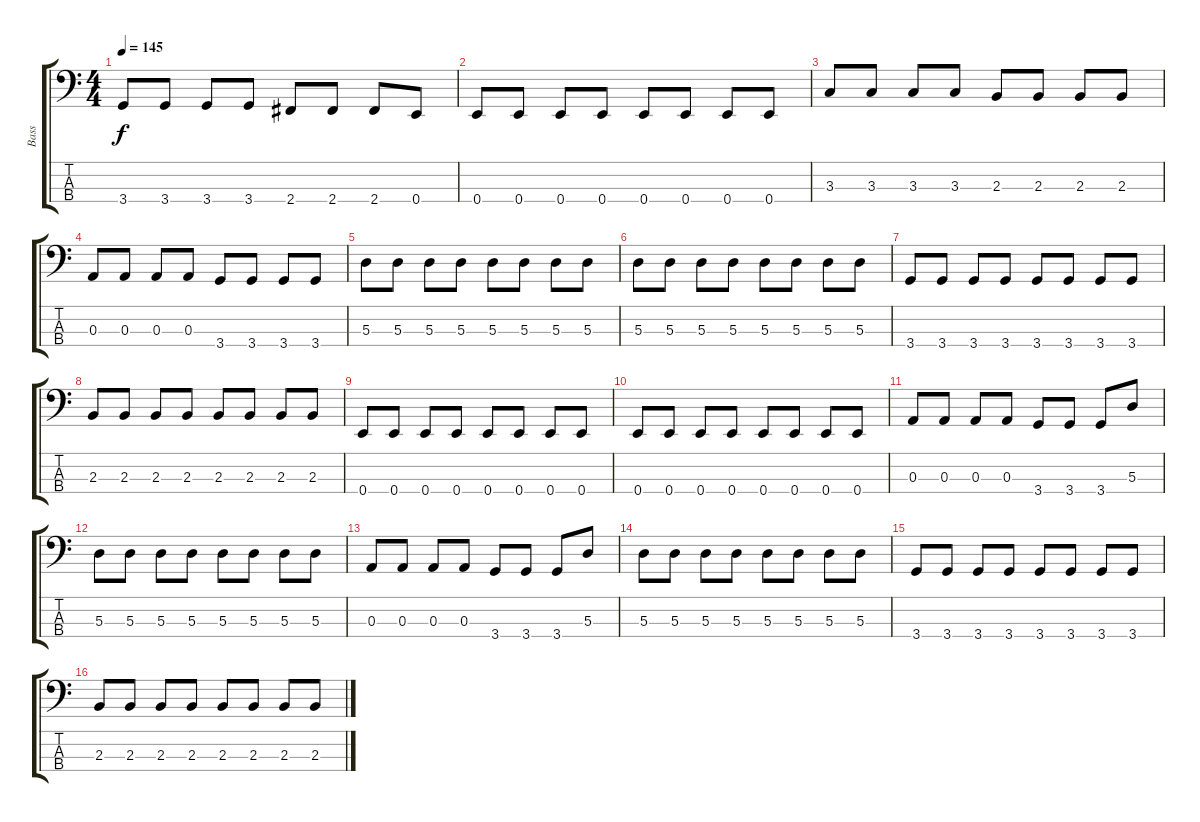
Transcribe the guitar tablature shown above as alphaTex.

\track ("Bass" "Bass") {instrument electricbassfinger}
\staff {score tabs}
\tuning (G2 D2 A1 E1) {hide}
\ts (4 4)
\tempo 145
\clef f4
\ks c
3.4.8{dy f} 3.4.8 3.4.8 3.4.8 2.4.8 2.4.8 2.4.8 0.4.8 |
0.4.8 0.4.8 0.4.8 0.4.8 0.4.8 0.4.8 0.4.8 0.4.8 |
3.3.8 3.3.8 3.3.8 3.3.8 2.3.8 2.3.8 2.3.8 2.3.8 |
0.3.8 0.3.8 0.3.8 0.3.8 3.4.8 3.4.8 3.4.8 3.4.8 |
5.3.8 5.3.8 5.3.8 5.3.8 5.3.8 5.3.8 5.3.8 5.3.8 |
5.3.8 5.3.8 5.3.8 5.3.8 5.3.8 5.3.8 5.3.8 5.3.8 |
3.4.8 3.4.8 3.4.8 3.4.8 3.4.8 3.4.8 3.4.8 3.4.8 |
2.3.8 2.3.8 2.3.8 2.3.8 2.3.8 2.3.8 2.3.8 2.3.8 |
0.4.8 0.4.8 0.4.8 0.4.8 0.4.8 0.4.8 0.4.8 0.4.8 |
0.4.8 0.4.8 0.4.8 0.4.8 0.4.8 0.4.8 0.4.8 0.4.8 |
0.3.8 0.3.8 0.3.8 0.3.8 3.4.8 3.4.8 3.4.8 5.3.8 |
5.3.8 5.3.8 5.3.8 5.3.8 5.3.8 5.3.8 5.3.8 5.3.8 |
0.3.8 0.3.8 0.3.8 0.3.8 3.4.8 3.4.8 3.4.8 5.3.8 |
5.3.8 5.3.8 5.3.8 5.3.8 5.3.8 5.3.8 5.3.8 5.3.8 |
3.4.8 3.4.8 3.4.8 3.4.8 3.4.8 3.4.8 3.4.8 3.4.8 |
2.3.8 2.3.8 2.3.8 2.3.8 2.3.8 2.3.8 2.3.8 2.3.8
